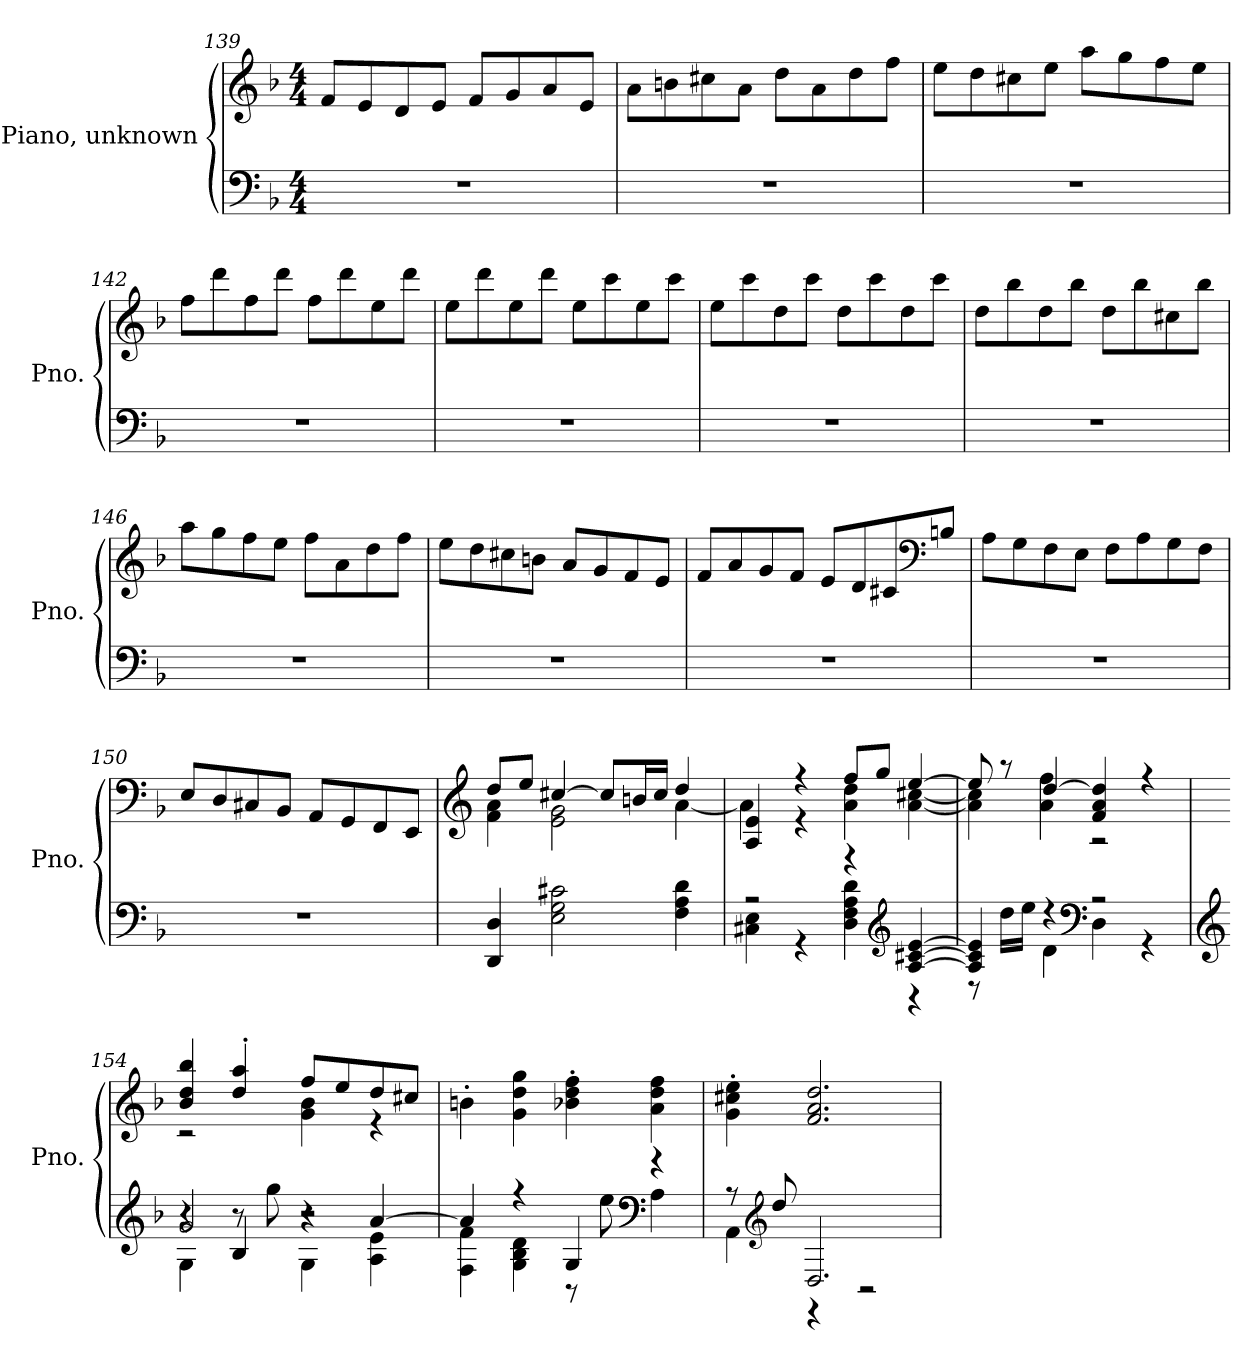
**kern	**kern
*part1	*part1
*staff2	*staff1
*I"Piano, unknown	*
*I'Pno.	*
*clefF4	*clefG2
*k[b-]	*k[b-]
*M4/4	*M4/4
=139	=139
1r	8f/L
.	8e/
.	8d/
.	8e/J
.	8f/L
.	8g/
.	8a/
.	8e/J
=140	=140
1r	8a\L
.	8bn\
.	8cc#X\
.	8a\J
.	8dd\L
.	8a\
.	8dd\
.	8ff\J
=141	=141
1r	8ee\L
.	8dd\
.	8cc#X\
.	8ee\J
.	8aa\L
.	8gg\
.	8ff\
.	8ee\J
=142	=142
1r	8ff\L
.	8ddd\
.	8ff\
.	8ddd\J
.	8ff\L
.	8ddd\
.	8ee\
.	8ddd\J
!!LO:LB:g=z
=143	=143
1r	8ee\L
.	8ddd\
.	8ee\
.	8ddd\J
.	8ee\L
.	8ccc\
.	8ee\
.	8ccc\J
=144	=144
1r	8ee\L
.	8ccc\
.	8dd\
.	8ccc\J
.	8dd\L
.	8ccc\
.	8dd\
.	8ccc\J
=145	=145
1r	8dd\L
.	8bb-\
.	8dd\
.	8bb-\J
.	8dd\L
.	8bb-\
.	8cc#X\
.	8bb-\J
=146	=146
1r	8aa\L
.	8gg\
.	8ff\
.	8ee\J
.	8ff\L
.	8a\
.	8dd\
.	8ff\J
=147	=147
1r	8ee\L
.	8dd\
.	8cc#X\
.	8bn\J
.	8a/L
.	8g/
.	8f/
.	8e/J
!!LO:LB:g=z
=148	=148
1r	8f/L
.	8a/
.	8g/
.	8f/J
.	8e/L
.	8d/
.	8c#X/
*	*clefF4
.	8Bn/J
=149	=149
1r	8A\L
.	8G\
.	8F\
.	8E\J
.	8F\L
.	8A\
.	8G\
.	8F\J
=150	=150
1r	8E/L
.	8D/
.	8C#X/
.	8BB-/J
.	8AA/L
.	8GG/
.	8FF/
.	8EE/J
=151	=151
*	*clefG2
*	*^
4DD/ 4D/	8dd/L	4f\ 4a\
.	8ee/J	.
2E\ 2G\ 2c#X\	[4cc#X/	2e\ 2g\
.	8cc#/L]	.
.	16bn/L	.
.	16cc#/JJ	.
4F\ 4A\ 4d\	4dd/	[4a\
!!LO:PB:g=z	!!
=152	=152	=152
*^	*	*
2r	4C#X\ 4E\	4A/ 4e/	4a\]
.	4r	4r	4r
4r	4D\ 4F\ 4A\ 4d\	8ff/L	4a\ 4dd\
.	.	8gg/J	.
*clefG2	*	*	*
[4A/ [4c#X/ [4e/	4r	[4ee/	[4a\ [4cc#X\
=153	=153	=153	=153
4A/] 4c#/] 4e/]	8r	8ee/]	4a\] 4cc#\]
.	16dd\LL	8r	.
.	16ee\JJ	.	.
4r	4d\	[4dd/	4a\ 4ff\
*clefF4	*	*	*
2r	4D\	4f/ 4a/ 4dd/]	2r
.	4r	4r	.
*v	*v	*	*
=154	=154	=154
*clefG2	*	*
*^	*	*
*	*^	*	*
2g/	4G\	4r	4b-/ 4dd/ 4bb-/	2r
.	8r	4B-/	4dd/' 4aa/'	.
.	8gg\	.	.	.
4r	4G\	2r	8ff/L	4g\ 4b-\
.	.	.	8ee/	.
[4a/	4A\ 4e\	.	8dd/	4r
.	.	.	8cc#X/J	.
*	*v	*v	*	*
*	*	*v	*v
=155	=155	=155
4a/]	4F\ 4f\	4bn'\
4r	4G\ 4B-\ 4d\	4g\ 4dd\ 4gg\
4G/	8r	4b-X\' 4dd\' 4ff\'
.	8ee\	.
*clefF4	*	*
4r	4A\	4a\ 4dd\ 4ff\
=156	=156	=156
8r	4AA\	4g\' 4cc#X\' 4ee\'
*clefG2	*	*
8dd/	.	.
2.D/	4r	2.f/ 2.a/ 2.dd/
.	2r	.
*v	*v	*
=	=
*-	*-
